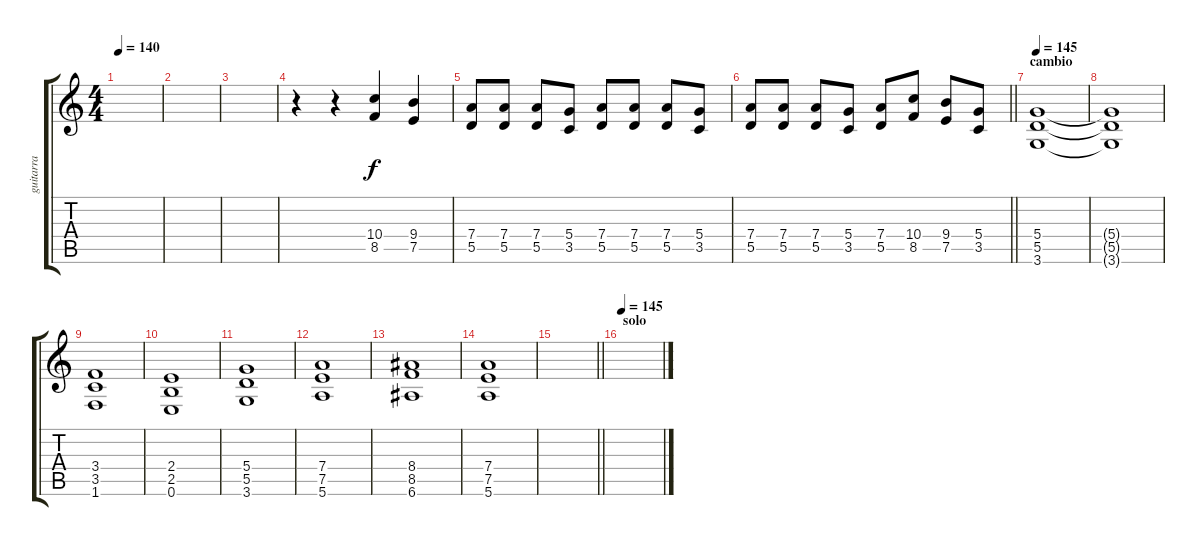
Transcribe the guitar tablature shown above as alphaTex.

\track ("guitarra" "guitarra") {instrument distortionguitar}
\staff {score tabs}
\tuning (E4 B3 G3 D3 A2 E2) {hide}
\ts (4 4)
\tempo 140
\clef g2
\ks c
|
|
|
r.4 r.4 (10.4 8.5).4 (9.4 7.5).4 |
(7.4 5.5).8 (7.4 5.5).8 (7.4 5.5).8 (5.4 3.5).8 (7.4 5.5).8 (7.4 5.5).8 (7.4 5.5).8 (5.4 3.5).8 |
\barLineRight lightlight
(7.4 5.5).8 (7.4 5.5).8 (7.4 5.5).8 (5.4 3.5).8 (7.4 5.5).8 (10.4 8.5).8 (9.4 7.5).8 (5.4 3.5).8 |
\section ("" "cambio")
\tempo 145
(5.4 5.5 3.6).1 |
(5.4{t} 5.5{t} 3.6{t}).1 |
(3.4 3.5 1.6).1 |
(2.4 2.5 0.6).1 |
(5.4 5.5 3.6).1 |
(7.4 7.5 5.6).1 |
(8.4 8.5 6.6).1 |
(7.4 7.5 5.6).1 |
\barLineRight lightlight
|
\section ("" "solo")
\tempo 145
